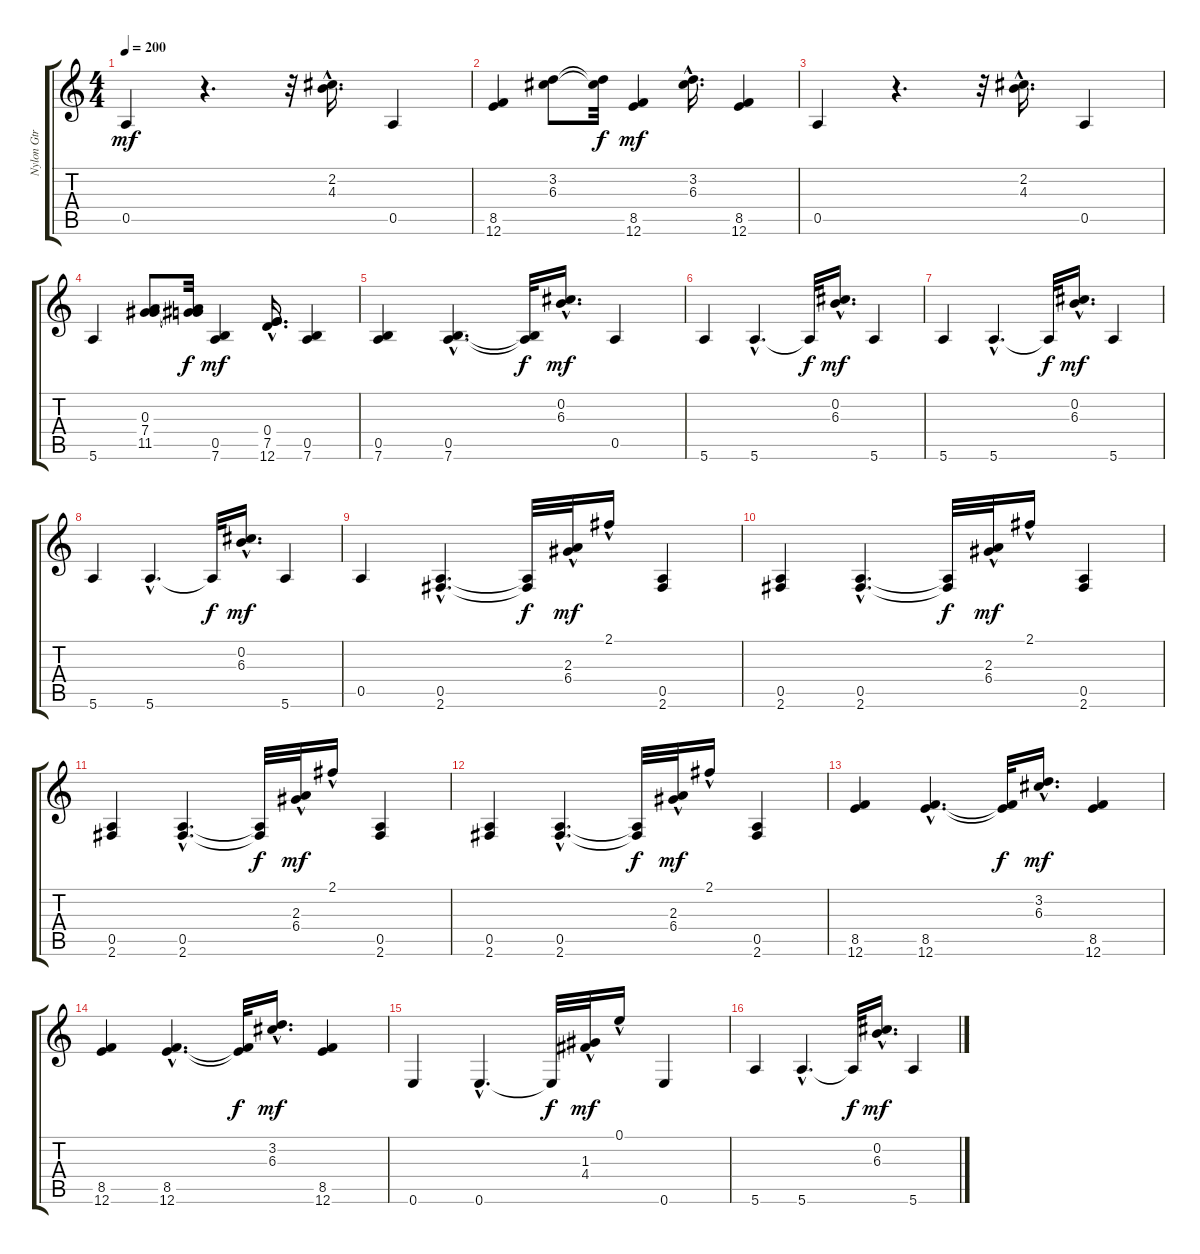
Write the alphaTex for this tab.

\track ("Nylon Gtr" "Nylon Gtr") {instrument acousticguitarnylon}
\staff {score tabs}
\tuning (E4 B3 G3 D3 A2 E2) {hide}
\ts (4 4)
\tempo 200
\clef g2
\ks c
0.5.4{dy mf} r.4{d} r.32 (2.2{hac} 4.3{hac}).16{d} 0.5.4 |
(8.5 12.6).4 (3.2 6.3).8 (3.2{t} 6.3{t}).32{dy f} (8.5 12.6).4{dy mf} (3.2{hac} 6.3{hac}).16{d} (8.5 12.6).4 |
0.5.4 r.4{d} r.32 (2.2{hac} 4.3{hac}).16{d} 0.5.4 |
5.6.4 (0.3 7.4 11.5).8 (0.3{t} 7.4{t} 11.5{t}).32{dy f} (0.5 7.6).4{dy mf} (0.4{hac} 7.5{hac} 12.6{hac}).16{d} (0.5 7.6).4 |
(0.5 7.6).4 (0.5{hac} 7.6{hac}).4{d} (0.5{t} 7.6{t}).32{dy f} (0.2{hac} 6.3{hac}).16{d dy mf} 0.5.4 |
5.6.4 5.6{hac}.4{d} 5.6{t}.32{dy f} (0.2{hac} 6.3{hac}).16{d dy mf} 5.6.4 |
5.6.4 5.6{hac}.4{d} 5.6{t}.32{dy f} (0.2{hac} 6.3{hac}).16{d dy mf} 5.6.4 |
5.6.4 5.6{hac}.4{d} 5.6{t}.32{dy f} (0.2{hac} 6.3{hac}).16{d dy mf} 5.6.4 |
0.5.4 (0.5{hac} 2.6{hac}).4{d} (0.5{t} 2.6{t}).32{dy f} (2.3{hac} 6.4{hac}).32{dy mf} 2.1{hac}.16 (0.5 2.6).4 |
(0.5 2.6).4 (0.5{hac} 2.6{hac}).4{d} (0.5{t} 2.6{t}).32{dy f} (2.3{hac} 6.4{hac}).32{dy mf} 2.1{hac}.16 (0.5 2.6).4 |
(0.5 2.6).4 (0.5{hac} 2.6{hac}).4{d} (0.5{t} 2.6{t}).32{dy f} (2.3{hac} 6.4{hac}).32{dy mf} 2.1{hac}.16 (0.5 2.6).4 |
(0.5 2.6).4 (0.5{hac} 2.6{hac}).4{d} (0.5{t} 2.6{t}).32{dy f} (2.3{hac} 6.4{hac}).32{dy mf} 2.1{hac}.16 (0.5 2.6).4 |
(8.5 12.6).4 (8.5{hac} 12.6{hac}).4{d} (8.5{t} 12.6{t}).32{dy f} (3.2{hac} 6.3{hac}).16{d dy mf} (8.5 12.6).4 |
(8.5 12.6).4 (8.5{hac} 12.6{hac}).4{d} (8.5{t} 12.6{t}).32{dy f} (3.2{hac} 6.3{hac}).16{d dy mf} (8.5 12.6).4 |
0.6.4 0.6{hac}.4{d} 0.6{t}.32{dy f} (1.3{hac} 4.4{hac}).32{dy mf} 0.1{hac}.16 0.6.4 |
5.6.4 5.6{hac}.4{d} 5.6{t}.32{dy f} (0.2{hac} 6.3{hac}).16{d dy mf} 5.6.4
